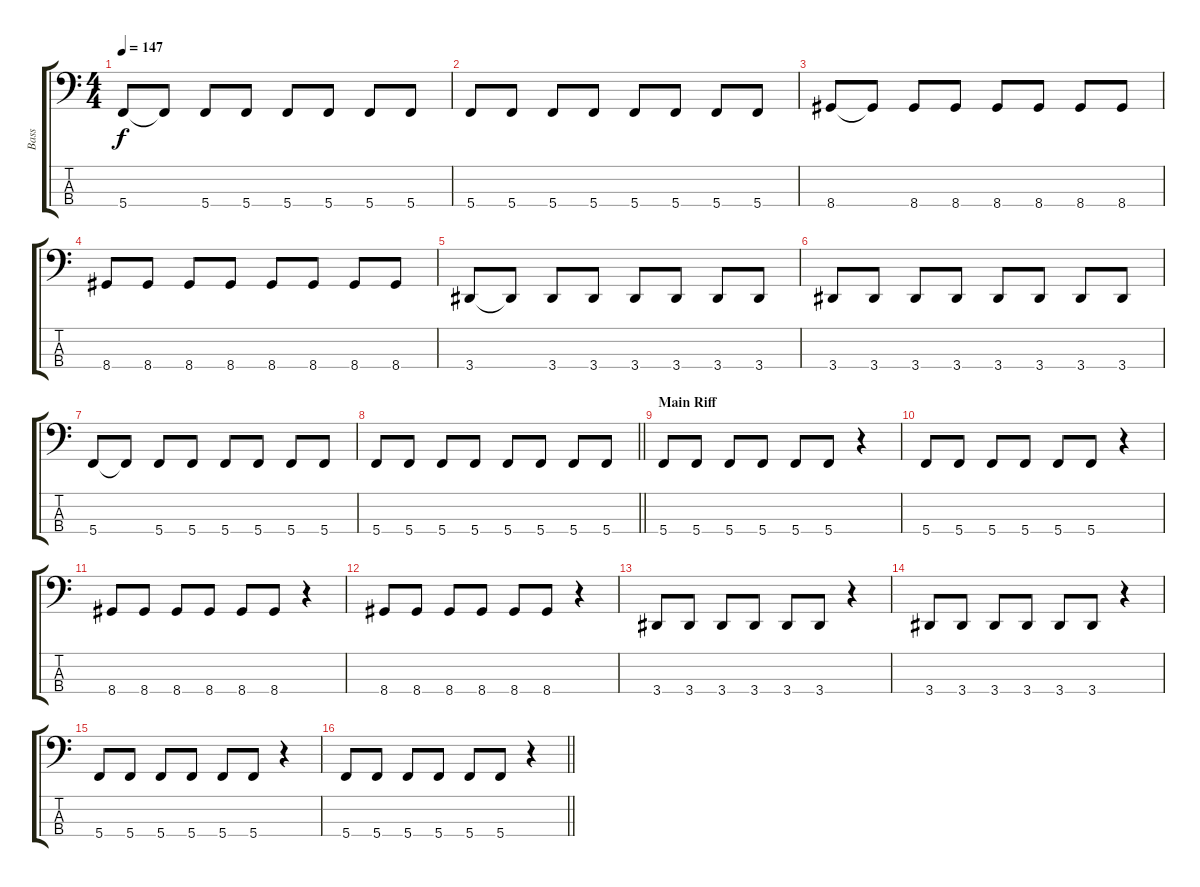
\track ("Bass" "Bass") {instrument electricbasspick}
\staff {score tabs}
\tuning (F2 C2 G1 C1) {hide}
\ts (4 4)
\section ("" "")
\tempo 147
\clef f4
\ks c
5.4.8{dy f} 5.4{t}.8 5.4.8 5.4.8 5.4.8 5.4.8 5.4.8 5.4.8 |
5.4.8 5.4.8 5.4.8 5.4.8 5.4.8 5.4.8 5.4.8 5.4.8 |
8.4.8 8.4{t}.8 8.4.8 8.4.8 8.4.8 8.4.8 8.4.8 8.4.8 |
8.4.8 8.4.8 8.4.8 8.4.8 8.4.8 8.4.8 8.4.8 8.4.8 |
3.4.8 3.4{t}.8 3.4.8 3.4.8 3.4.8 3.4.8 3.4.8 3.4.8 |
3.4.8 3.4.8 3.4.8 3.4.8 3.4.8 3.4.8 3.4.8 3.4.8 |
5.4.8 5.4{t}.8 5.4.8 5.4.8 5.4.8 5.4.8 5.4.8 5.4.8 |
\barLineRight lightlight
5.4.8 5.4.8 5.4.8 5.4.8 5.4.8 5.4.8 5.4.8 5.4.8 |
\section ("" "Main Riff")
5.4.8 5.4.8 5.4.8 5.4.8 5.4.8 5.4.8 r.4 |
5.4.8 5.4.8 5.4.8 5.4.8 5.4.8 5.4.8 r.4 |
8.4.8 8.4.8 8.4.8 8.4.8 8.4.8 8.4.8 r.4 |
8.4.8 8.4.8 8.4.8 8.4.8 8.4.8 8.4.8 r.4 |
3.4.8 3.4.8 3.4.8 3.4.8 3.4.8 3.4.8 r.4 |
3.4.8 3.4.8 3.4.8 3.4.8 3.4.8 3.4.8 r.4 |
5.4.8 5.4.8 5.4.8 5.4.8 5.4.8 5.4.8 r.4 |
\barLineRight lightlight
5.4.8 5.4.8 5.4.8 5.4.8 5.4.8 5.4.8 r.4
